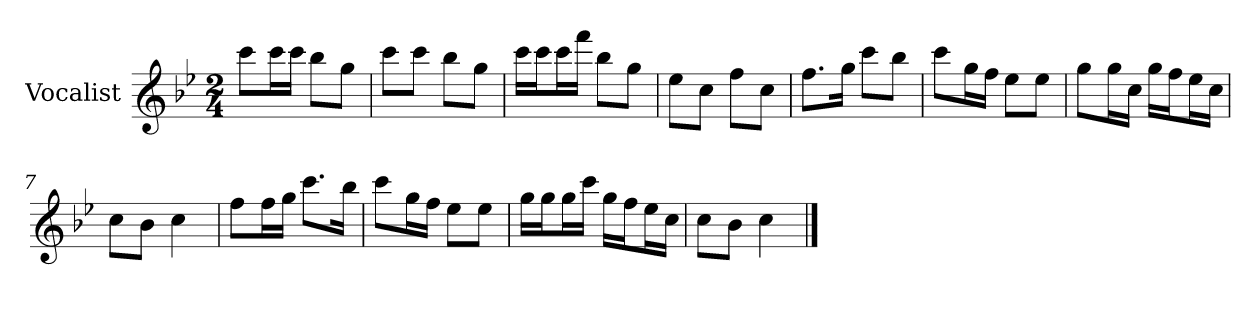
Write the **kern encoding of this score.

**kern
*part1
*staff1
*I"Vocalist
*k[b-e-]
*B-:
*M2/4
=
8cccL
16cccL
16cccJJ
8bb-L
8ggJ
=1
8cccL
8cccJ
8bb-L
8ggJ
=2
16cccLL
16cccJ
16cccL
16fffJJ
8bb-L
8ggJ
=3
8ee-L
8ccJ
8ffL
8ccJ
=4
8.ffL
16ggJk
8cccL
8bb-J
=5
8cccL
16ggL
16ffJJ
8ee-L
8ee-J
=6
8ggL
16ggL
16ccJJ
16ggLL
16ffJ
16ee-L
16ccJJ
=7
8ccL
8b-J
4cc
=8
8ffL
16ffL
16ggJJ
8.cccL
16bb-Jk
=9
8cccL
16ggL
16ffJJ
8ee-L
8ee-J
=10
16ggLL
16ggJ
16ggL
16cccJJ
16ggLL
16ffJ
16ee-L
16ccJJ
=11
8ccL
8b-J
4cc
==
*-
